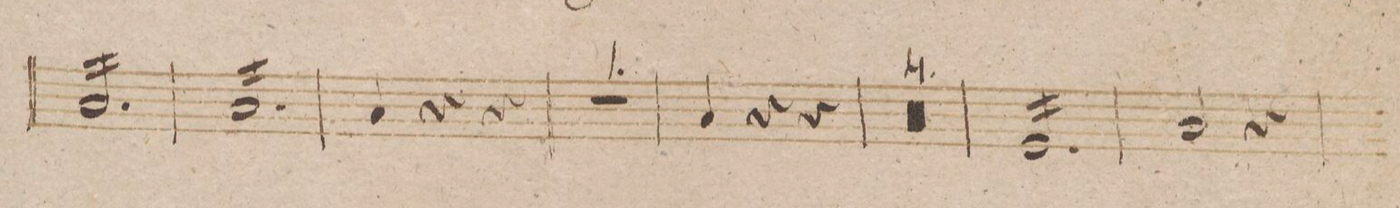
**kern
*I"Tympano in C.F.
*clefF4
*k[b-]
*M3/4
*tremolo
16C/LL
16C/
16C/
16C/
16C/
16C/
16C/
16C/
16C/
16C/
16C/
16C/JJ
=84
16C/LL
16C/
16C/
16C/
16C/
16C/
16C/
16C/
16C/
16C/
16C/
16C/JJ
=85
4C/
4r
4r
=86
2.r
=87
4C/
4r
4r
=88
0.r
=89
=90
=91
=92
16GG/LL
16GG/
16GG/
16GG/
16GG/
16GG/
16GG/
16GG/
16GG/
16GG/
16GG/
16GG/JJ
=93
2C/
4r
=94
*-
